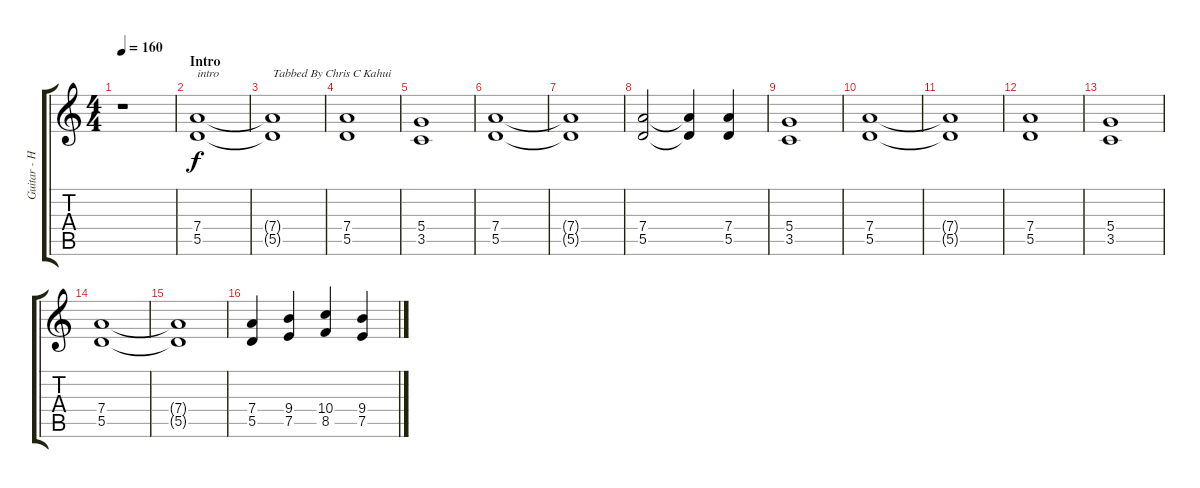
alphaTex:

\track ("Guitar - Henjo Richter" "Guitar - H") {instrument distortionguitar}
\staff {score tabs}
\tuning (E4 B3 G3 D3 A2 E2) {hide}
\ts (4 4)
\tempo 160
\clef g2
\ks c
r.1{dy f instrument distortionguitar} |
\section ("" "Intro")
(7.4 5.5).1{txt "intro"} |
(7.4{t} 5.5{t}).1{txt "Tabbed By Chris C Kahui"} |
(7.4 5.5).1 |
(5.4 3.5).1 |
(7.4 5.5).1{txt ""} |
(7.4{t} 5.5{t}).1 |
(7.4 5.5).2 (7.4{t} 5.5{t}).4 (7.4 5.5).4 |
(5.4 3.5).1 |
(7.4 5.5).1 |
(7.4{t} 5.5{t}).1 |
(7.4 5.5).1 |
(5.4 3.5).1 |
(7.4 5.5).1 |
(7.4{t} 5.5{t}).1 |
(7.4 5.5).4 (9.4 7.5).4 (10.4 8.5).4 (9.4 7.5).4
